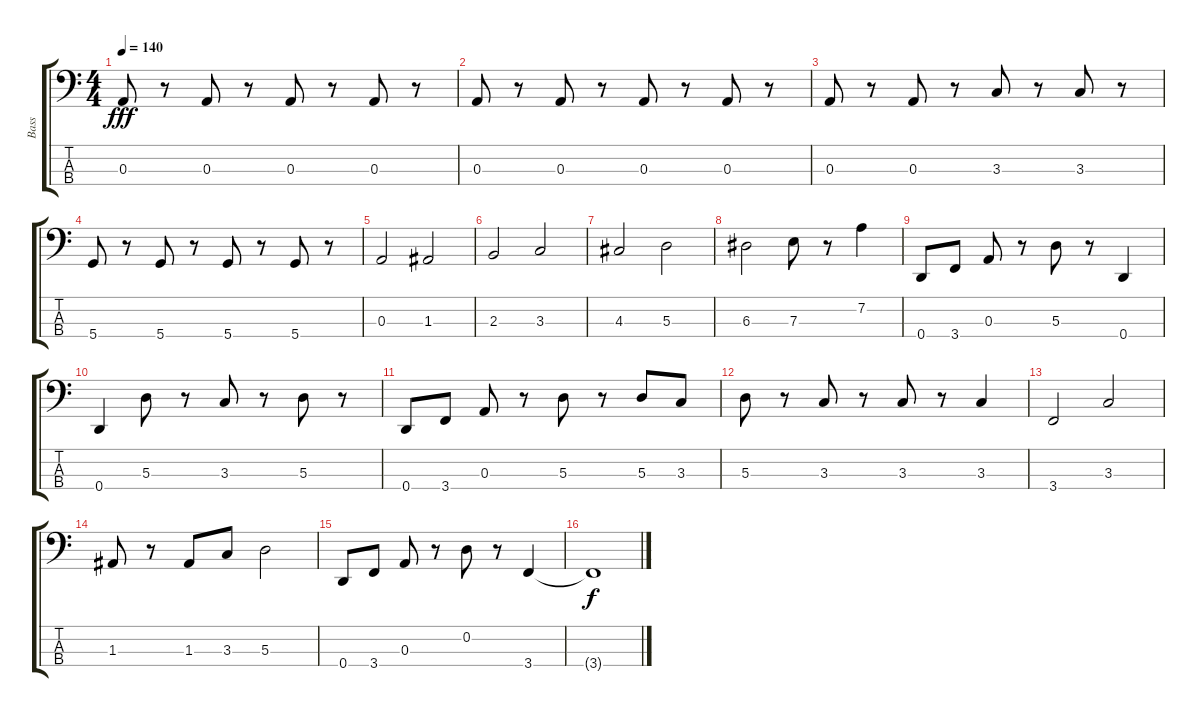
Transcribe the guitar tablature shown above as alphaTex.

\track ("Bass" "Bass") {instrument electricbassfinger}
\staff {score tabs}
\tuning (G2 D2 A1 D1) {hide}
\ts (4 4)
\tempo 140
\clef f4
\ks c
0.3.8{dy fff} r.8 0.3.8 r.8 0.3.8 r.8 0.3.8 r.8 |
0.3.8 r.8 0.3.8 r.8 0.3.8 r.8 0.3.8 r.8 |
0.3.8 r.8 0.3.8 r.8 3.3.8 r.8 3.3.8 r.8 |
5.4.8 r.8 5.4.8 r.8 5.4.8 r.8 5.4.8 r.8 |
0.3.2 1.3.2 |
2.3.2 3.3.2 |
4.3.2 5.3.2 |
6.3.2 7.3.8 r.8 7.2.4 |
0.4.8 3.4.8 0.3.8 r.8 5.3.8 r.8 0.4.4 |
0.4.4 5.3.8 r.8 3.3.8 r.8 5.3.8 r.8 |
0.4.8 3.4.8 0.3.8 r.8 5.3.8 r.8 5.3.8 3.3.8 |
5.3.8 r.8 3.3.8 r.8 3.3.8 r.8 3.3.4 |
3.4.2 3.3.2 |
1.3.8 r.8 1.3.8 3.3.8 5.3.2 |
0.4.8 3.4.8 0.3.8 r.8 0.2.8 r.8 3.4.4 |
3.4{t}.1{dy f}
